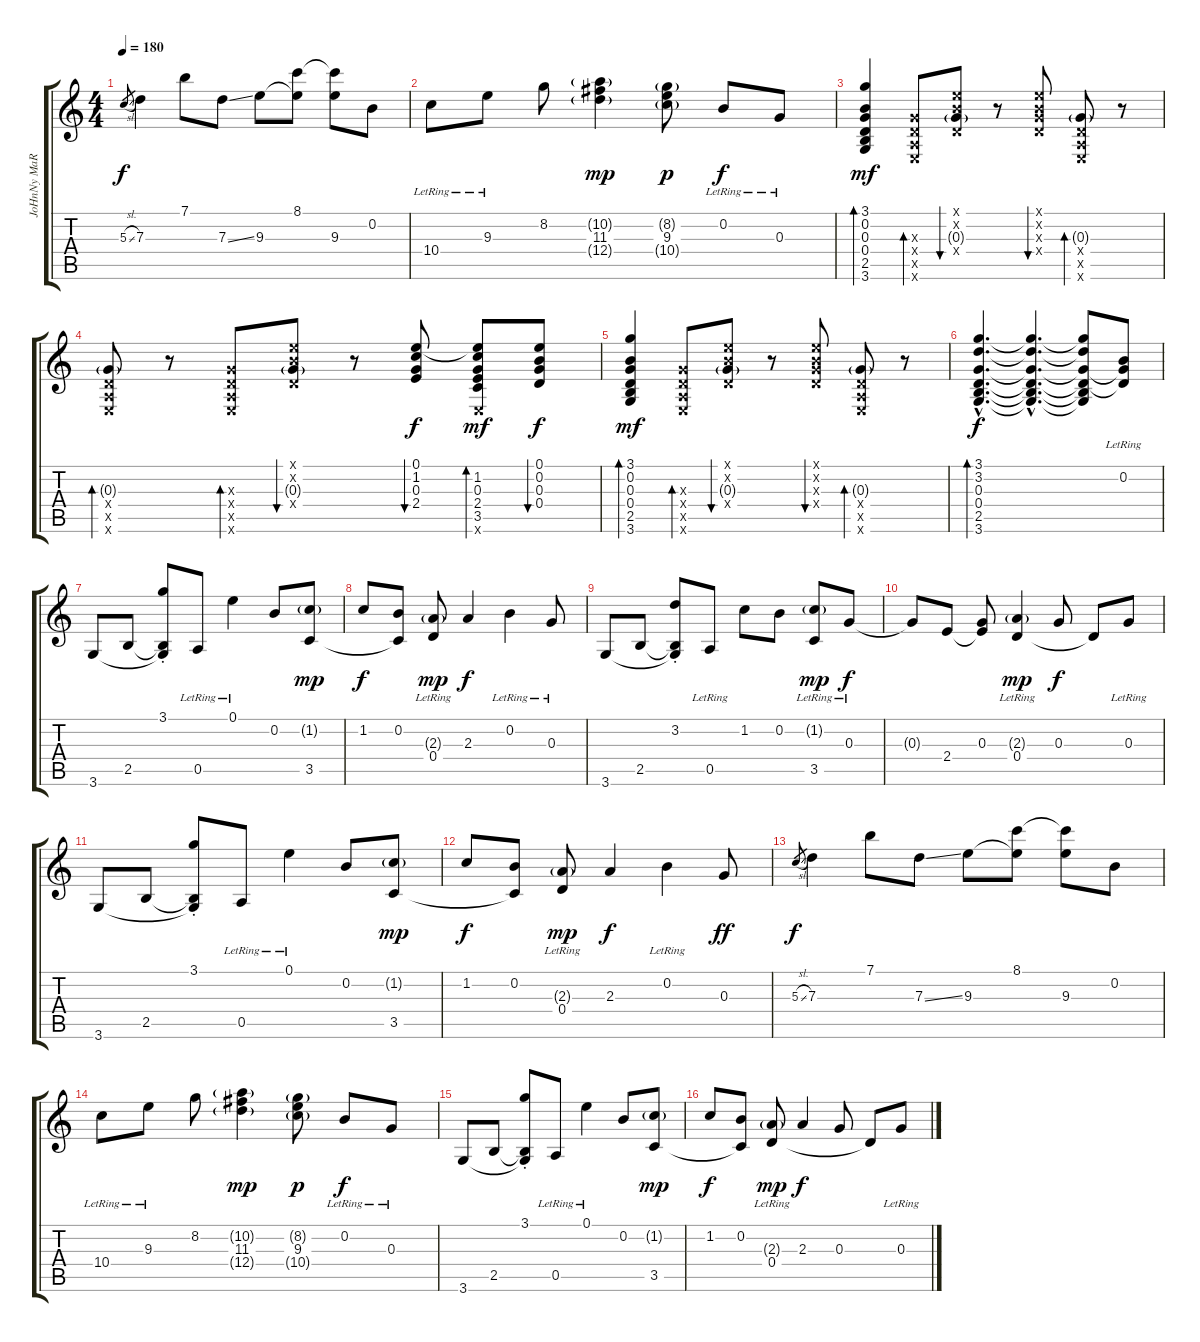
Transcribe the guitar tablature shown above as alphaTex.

\track ("JoHnNy MaRr" "JoHnNy MaR") {instrument electricguitarclean}
\staff {score tabs}
\tuning (E4 B3 G3 D3 A2 E2) {hide}
\ts (4 4)
\tempo 180
\clef g2
\ks c
5.3{sl}.8{gr dy f} 7.3.4 7.1.8 7.3{ss}.8 9.3.8 (8.1 9.3{t}).8 (8.1{t} 9.3).8 0.2.8 |
10.4{lr}.8 9.3{lr}.8 8.2.8 (10.2{g} 11.3 12.4{g}).4{dy mp} (8.2{g} 9.3 10.4{g}).8{dy p} 0.2{lr}.8{dy f} 0.3{lr}.8 |
(3.1 0.2 0.3 0.4 2.5 3.6).4{bd 30 dy mf} (0.3{x} 0.4{x} 0.5{x} 0.6{x}).8{bd 30} (0.1{x} 0.2{x} 0.3{g} 0.4{x}).8{bu 30} r.8 (0.1{x} 0.2{x} 0.3{x} 0.4{x}).8{bu 30} (0.3{g} 0.4{x} 0.5{x} 0.6{x}).8{bd 30} r.8 |
(0.3{g} 0.4{x} 0.5{x} 0.6{x}).8{bd 30} r.8 (0.3{x} 0.4{x} 0.5{x} 0.6{x}).8{bd 30} (0.1{x} 0.2{x} 0.3{g} 0.4{x}).8{bu 30} r.8 (0.1 1.2 0.3 2.4).8{bu 30 dy f} (0.1{t} 1.2 0.3 2.4 3.5 0.6{x}).8{bd 30 dy mf} (0.1 0.2 0.3 0.4).8{bu 30 dy f} |
(3.1 0.2 0.3 0.4 2.5 3.6).4{bd 30 dy mf} (0.3{x} 0.4{x} 0.5{x} 0.6{x}).8{bd 30} (0.1{x} 0.2{x} 0.3{g} 0.4{x}).8{bu 30} r.8 (0.1{x} 0.2{x} 0.3{x} 0.4{x}).8{bu 30} (0.3{g} 0.4{x} 0.5{x} 0.6{x}).8{bd 30} r.8 |
(3.1{hac} 3.2{hac} 0.3{hac} 0.4{hac} 2.5{hac} 3.6{hac}).4{d bd 30 dy f} (3.1{hac t} 3.2{hac t} 0.3{hac t} 0.4{hac t} 2.5{hac t} 3.6{hac t}).4{d} (3.1{t} 3.2{t} 0.3{t} 0.4{t} 2.5{t} 3.6{t}).8 (0.2{lr} 0.3{t} 0.4{t}).8 |
3.6.8 2.5.8 (3.1{st} 2.5{t} 3.6{t}).8 0.5{lr}.8 0.1{lr}.4 0.2.8 (1.2{g} 3.5).8{dy mp} |
1.2.8{dy f} (0.2 3.5{t}).8 (2.3{g} 0.4{lr}).8{dy mp} 2.3.4{dy f} 0.2{lr}.4 0.3{lr}.8 |
3.6.8 2.5.8 (3.2{st} 2.5{t} 3.6{t}).8 0.5{lr}.8 1.2.8 0.2.8 (1.2{g} 3.5{lr}).8{dy mp} 0.3{lr}.8{dy f} |
0.3{t}.8 2.4.8 (0.3 2.4{t}).8 (2.3{g} 0.4{lr}).4{dy mp} 0.3.8{dy f} 0.4{t}.8 0.3{lr}.8 |
3.6.8 2.5.8 (3.1{st} 2.5{t} 3.6{t}).8 0.5{lr}.8 0.1{lr}.4 0.2.8 (1.2{g} 3.5).8{dy mp} |
1.2.8{dy f} (0.2 3.5{t}).8 (2.3{g} 0.4{lr}).8{dy mp} 2.3.4{dy f} 0.2{lr}.4 0.3.8{dy ff} |
5.3{sl}.8{gr dy f} 7.3.4 7.1.8 7.3{ss}.8 9.3.8 (8.1 9.3{t}).8 (8.1{t} 9.3).8 0.2.8 |
10.4{lr}.8 9.3{lr}.8 8.2.8 (10.2{g} 11.3 12.4{g}).4{dy mp} (8.2{g} 9.3 10.4{g}).8{dy p} 0.2{lr}.8{dy f} 0.3{lr}.8 |
3.6.8 2.5.8 (3.1{st} 2.5{t} 3.6{t}).8 0.5{lr}.8 0.1{lr}.4 0.2.8 (1.2{g} 3.5).8{dy mp} |
1.2.8{dy f} (0.2 3.5{t}).8 (2.3{g} 0.4{lr}).8{dy mp} 2.3.4{dy f} 0.3.8 0.4{t}.8 0.3{lr}.8
